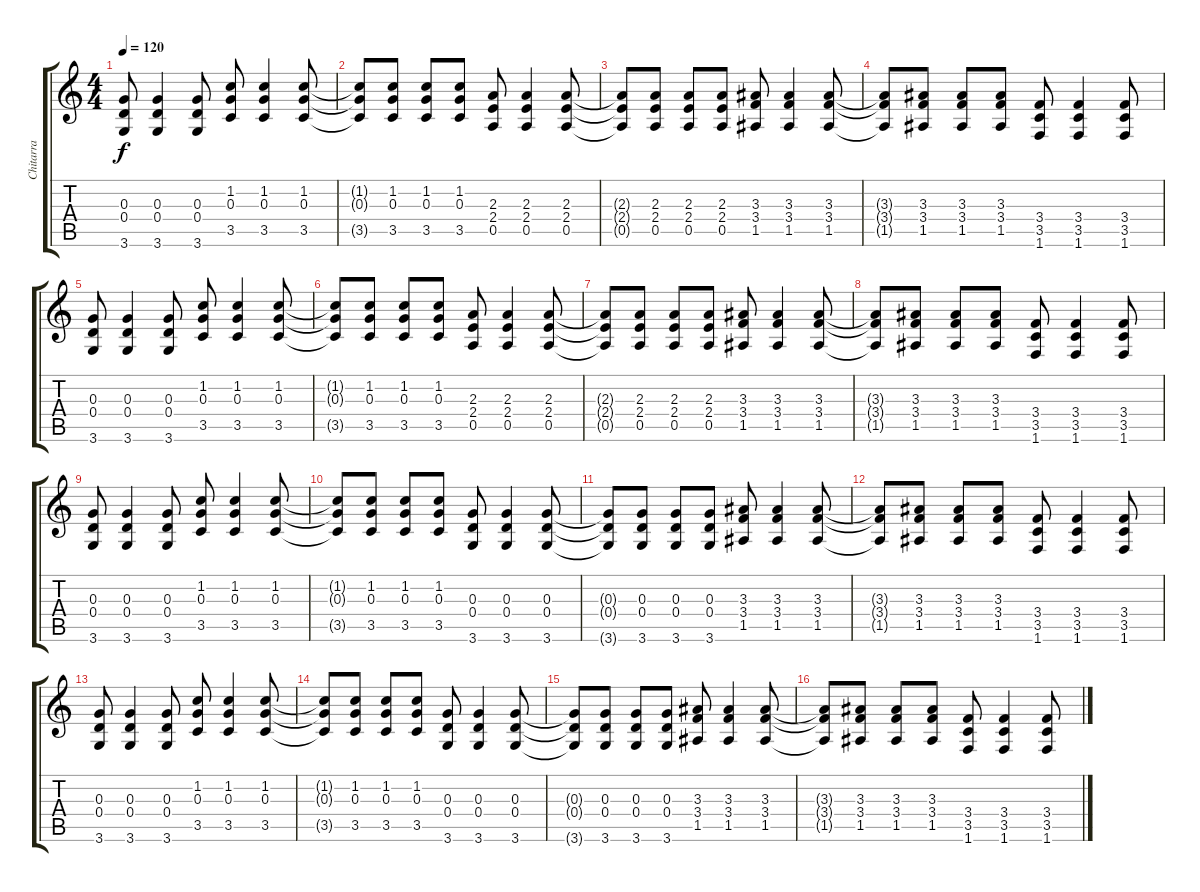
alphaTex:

\track ("Chitarra" "Chitarra") {instrument distortionguitar}
\staff {score tabs}
\tuning (E4 B3 G3 D3 A2 E2) {hide}
\ts (4 4)
\tempo 120
\clef g2
\ks c
(0.3 0.4 3.6).8{dy f} (0.3 0.4 3.6).4 (0.3 0.4 3.6).8 (1.2 0.3 3.5).8 (1.2 0.3 3.5).4 (1.2 0.3 3.5).8 |
(1.2{t} 0.3{t} 3.5{t}).8 (1.2 0.3 3.5).8 (1.2 0.3 3.5).8 (1.2 0.3 3.5).8 (2.3 2.4 0.5).8 (2.3 2.4 0.5).4 (2.3 2.4 0.5).8 |
(2.3{t} 2.4{t} 0.5{t}).8 (2.3 2.4 0.5).8 (2.3 2.4 0.5).8 (2.3 2.4 0.5).8 (3.3 3.4 1.5).8 (3.3 3.4 1.5).4 (3.3 3.4 1.5).8 |
(3.3{t} 3.4{t} 1.5{t}).8 (3.3 3.4 1.5).8 (3.3 3.4 1.5).8 (3.3 3.4 1.5).8 (3.4 3.5 1.6).8 (3.4 3.5 1.6).4 (3.4 3.5 1.6).8 |
(0.3 0.4 3.6).8 (0.3 0.4 3.6).4 (0.3 0.4 3.6).8 (1.2 0.3 3.5).8 (1.2 0.3 3.5).4 (1.2 0.3 3.5).8 |
(1.2{t} 0.3{t} 3.5{t}).8 (1.2 0.3 3.5).8 (1.2 0.3 3.5).8 (1.2 0.3 3.5).8 (2.3 2.4 0.5).8 (2.3 2.4 0.5).4 (2.3 2.4 0.5).8 |
(2.3{t} 2.4{t} 0.5{t}).8 (2.3 2.4 0.5).8 (2.3 2.4 0.5).8 (2.3 2.4 0.5).8 (3.3 3.4 1.5).8 (3.3 3.4 1.5).4 (3.3 3.4 1.5).8 |
(3.3{t} 3.4{t} 1.5{t}).8 (3.3 3.4 1.5).8 (3.3 3.4 1.5).8 (3.3 3.4 1.5).8 (3.4 3.5 1.6).8 (3.4 3.5 1.6).4 (3.4 3.5 1.6).8 |
(0.3 0.4 3.6).8 (0.3 0.4 3.6).4 (0.3 0.4 3.6).8 (1.2 0.3 3.5).8 (1.2 0.3 3.5).4 (1.2 0.3 3.5).8 |
(1.2{t} 0.3{t} 3.5{t}).8 (1.2 0.3 3.5).8 (1.2 0.3 3.5).8 (1.2 0.3 3.5).8 (0.3 0.4 3.6).8 (0.3 0.4 3.6).4 (0.3 0.4 3.6).8 |
(0.3{t} 0.4{t} 3.6{t}).8 (0.3 0.4 3.6).8 (0.3 0.4 3.6).8 (0.3 0.4 3.6).8 (3.3 3.4 1.5).8 (3.3 3.4 1.5).4 (3.3 3.4 1.5).8 |
(3.3{t} 3.4{t} 1.5{t}).8 (3.3 3.4 1.5).8 (3.3 3.4 1.5).8 (3.3 3.4 1.5).8 (3.4 3.5 1.6).8 (3.4 3.5 1.6).4 (3.4 3.5 1.6).8 |
(0.3 0.4 3.6).8 (0.3 0.4 3.6).4 (0.3 0.4 3.6).8 (1.2 0.3 3.5).8 (1.2 0.3 3.5).4 (1.2 0.3 3.5).8 |
(1.2{t} 0.3{t} 3.5{t}).8 (1.2 0.3 3.5).8 (1.2 0.3 3.5).8 (1.2 0.3 3.5).8 (0.3 0.4 3.6).8 (0.3 0.4 3.6).4 (0.3 0.4 3.6).8 |
(0.3{t} 0.4{t} 3.6{t}).8 (0.3 0.4 3.6).8 (0.3 0.4 3.6).8 (0.3 0.4 3.6).8 (3.3 3.4 1.5).8 (3.3 3.4 1.5).4 (3.3 3.4 1.5).8 |
(3.3{t} 3.4{t} 1.5{t}).8 (3.3 3.4 1.5).8 (3.3 3.4 1.5).8 (3.3 3.4 1.5).8 (3.4 3.5 1.6).8 (3.4 3.5 1.6).4 (3.4 3.5 1.6).8
